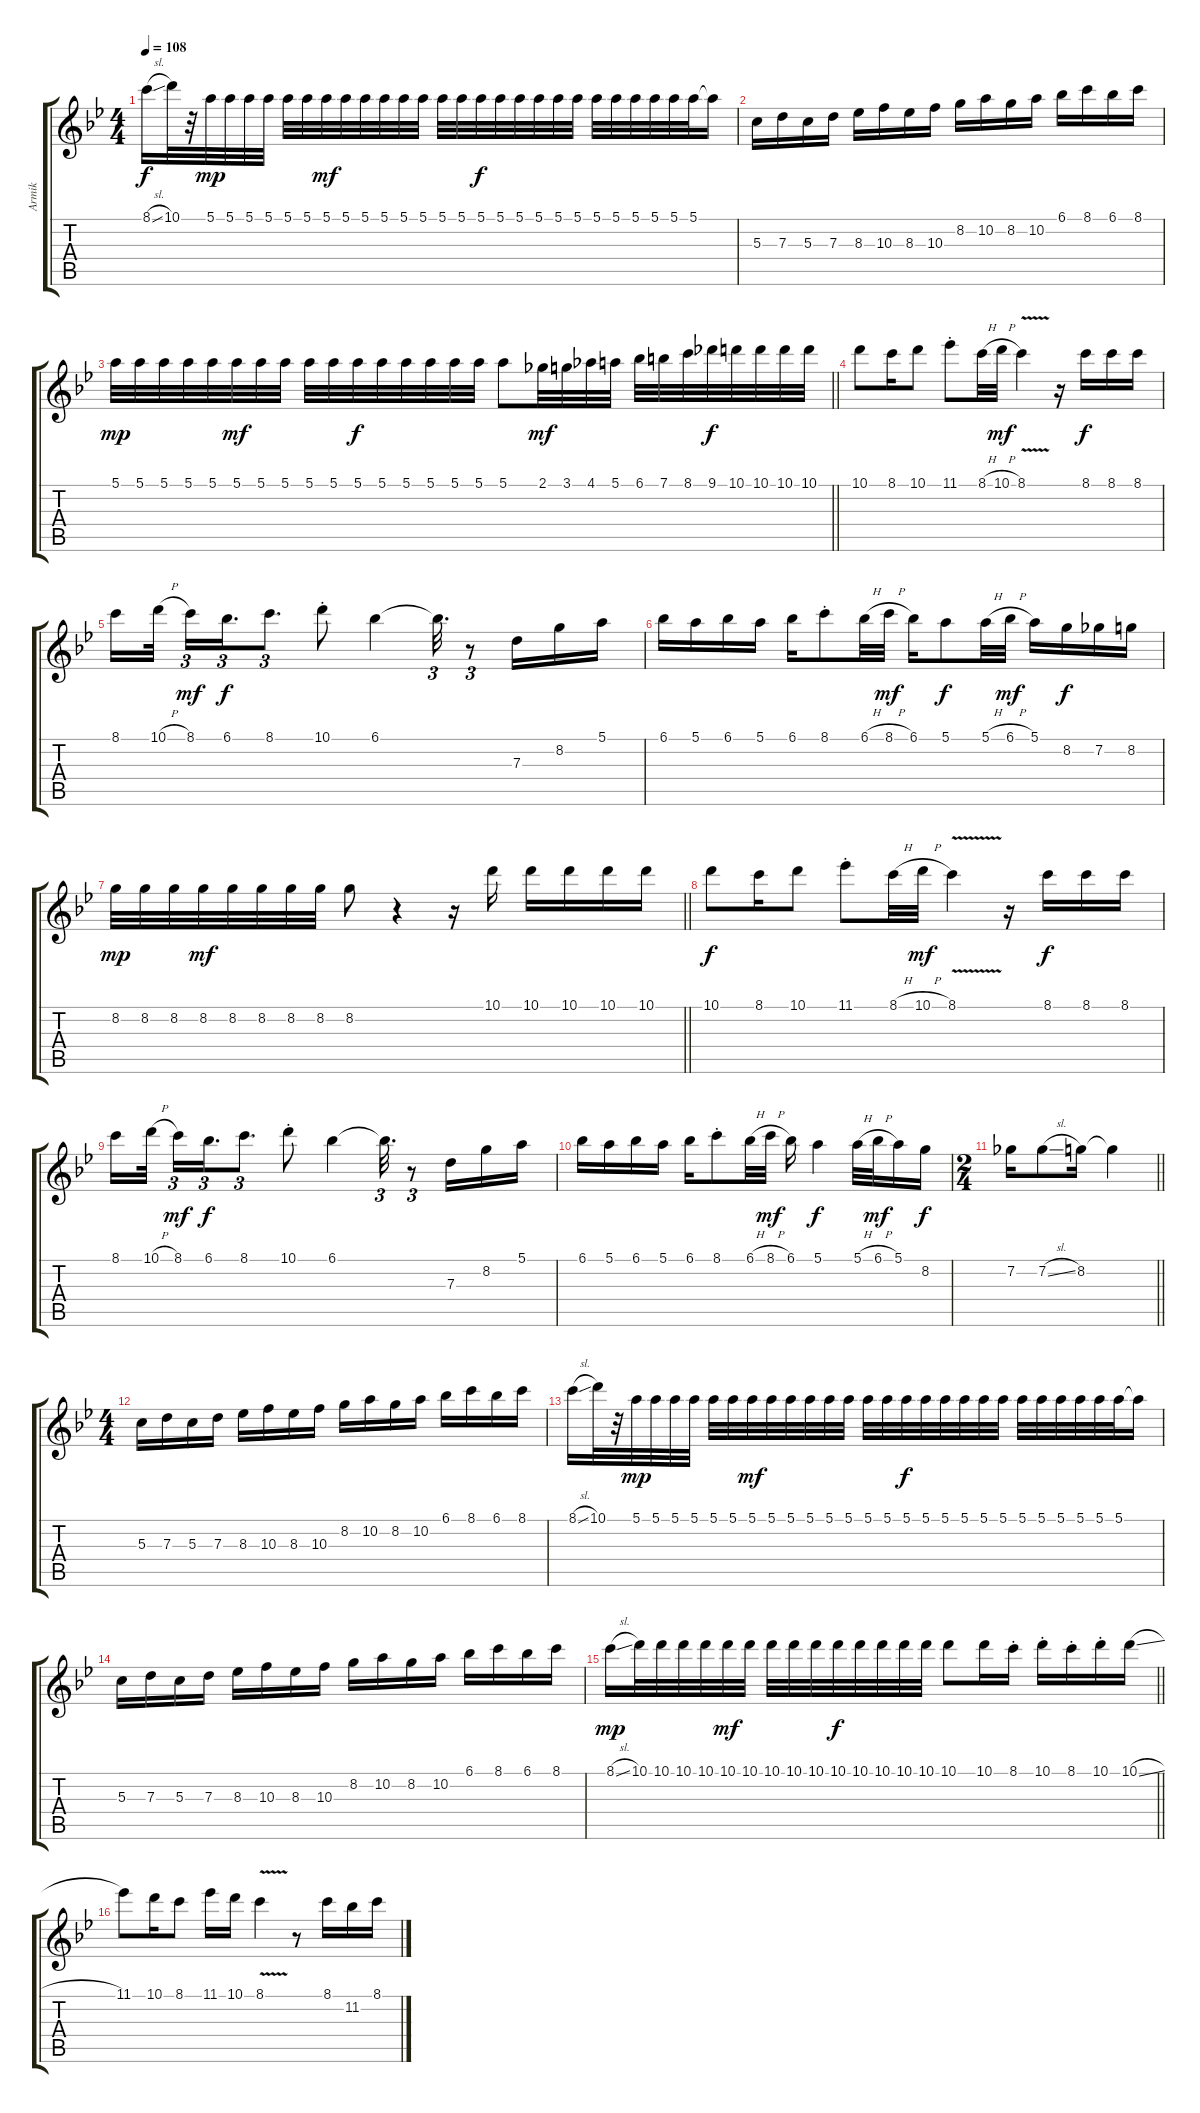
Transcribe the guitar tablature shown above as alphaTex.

\track ("Armik" "Armik") {instrument acousticguitarnylon}
\staff {score tabs}
\tuning (E4 B3 G3 D3 A2 E2) {hide}
\ts (4 4)
\tempo 108
\clef g2
\ks gminor
8.1{sl}.16{dy f} 10.1.32 r.32 5.1.32{dy mp} 5.1.32 5.1.32 5.1.32 5.1.32 5.1.32 5.1.32{dy mf} 5.1.32 5.1.32 5.1.32 5.1.32 5.1.32 5.1.32 5.1.32 5.1.32{dy f} 5.1.32 5.1.32 5.1.32 5.1.32 5.1.32 5.1.32 5.1.32 5.1.32 5.1.32 5.1.32 5.1.32 5.1{t}.16 |
5.3.16 7.3.16 5.3.16 7.3.16 8.3.16 10.3.16 8.3.16 10.3.16 8.2.16 10.2.16 8.2.16 10.2.16 6.1.16 8.1.16 6.1.16 8.1.16 |
\barLineRight lightlight
5.1.32{dy mp} 5.1.32 5.1.32 5.1.32 5.1.32 5.1.32{dy mf} 5.1.32 5.1.32 5.1.32 5.1.32 5.1.32{dy f} 5.1.32 5.1.32 5.1.32 5.1.32 5.1.32 5.1.8 2.1.32{dy mf} 3.1.32 4.1.32 5.1.32 6.1.32 7.1.32 8.1.32 9.1.32{dy f} 10.1.32 10.1.32 10.1.32 10.1.32 |
\section ("" "")
10.1.8 8.1.16 10.1.8 11.1{st}.8 8.1{h}.32 10.1{h}.32{dy mf} 8.1{v}.4 r.16 8.1.16{dy f} 8.1.16 8.1.16 |
8.1.16 10.1{h}.32{beam splitsecondary} 8.1.16{tu (3 2) dy mf} 6.1.16{d tu (3 2) dy f} 8.1.8{d tu (3 2)} 10.1{st}.8 6.1.4 6.1{t}.32{d tu (3 2)} r.8{tu (3 2)} 7.3.16 8.2.16 5.1.16 |
6.1.16 5.1.16 6.1.16 5.1.16 6.1.16 8.1{st}.8 6.1{h}.32 8.1{h}.32{dy mf} 6.1.16 5.1.8{dy f} 5.1{h}.32 6.1{h}.32{dy mf} 5.1.16 8.2.16{dy f} 7.2.16 8.2.16 |
\barLineRight lightlight
8.2.32{dy mp} 8.2.32 8.2.32 8.2.32{dy mf} 8.2.32 8.2.32 8.2.32 8.2.32 8.2.8 r.4 r.16 10.1.16 10.1.16 10.1.16 10.1.16 10.1.16 |
10.1.8{dy f} 8.1.16 10.1.8 11.1{st}.8 8.1{h}.32 10.1{h}.32{dy mf} 8.1{v}.4 r.16 8.1.16{dy f} 8.1.16 8.1.16 |
8.1.16 10.1{h}.32{beam splitsecondary} 8.1.16{tu (3 2) dy mf} 6.1.16{d tu (3 2) dy f} 8.1.8{d tu (3 2)} 10.1{st}.8 6.1.4 6.1{t}.32{d tu (3 2)} r.8{tu (3 2)} 7.3.16 8.2.16 5.1.16 |
6.1.16 5.1.16 6.1.16 5.1.16 6.1.16 8.1{st}.8 6.1{h}.32 8.1{h}.32{dy mf} 6.1.16 5.1.4{dy f} 5.1{h}.32 6.1{h}.32{dy mf} 5.1.16 8.2.16{dy f} |
\ts (2 4)
\barLineRight lightlight
7.2.16 7.2{sl}.8 8.2.16 8.2{t}.4 |
\ts (4 4)
\section ("" "")
5.3.16 7.3.16 5.3.16 7.3.16 8.3.16 10.3.16 8.3.16 10.3.16 8.2.16 10.2.16 8.2.16 10.2.16 6.1.16 8.1.16 6.1.16 8.1.16 |
8.1{sl}.16 10.1.32 r.32 5.1.32{dy mp} 5.1.32 5.1.32 5.1.32 5.1.32 5.1.32 5.1.32{dy mf} 5.1.32 5.1.32 5.1.32 5.1.32 5.1.32 5.1.32 5.1.32 5.1.32{dy f} 5.1.32 5.1.32 5.1.32 5.1.32 5.1.32 5.1.32 5.1.32 5.1.32 5.1.32 5.1.32 5.1.32 5.1{t}.16 |
5.3.16 7.3.16 5.3.16 7.3.16 8.3.16 10.3.16 8.3.16 10.3.16 8.2.16 10.2.16 8.2.16 10.2.16 6.1.16 8.1.16 6.1.16 8.1.16 |
\barLineRight lightlight
8.1{sl}.16{dy mp} 10.1.32 10.1.32 10.1.32 10.1.32 10.1.32{dy mf} 10.1.32 10.1.32 10.1.32 10.1.32 10.1.32{dy f} 10.1.32 10.1.32 10.1.32 10.1.32 10.1.8 10.1.16 8.1{st}.16 10.1{st}.16 8.1{st}.16 10.1{st}.16 10.1{sl}.16 |
\section ("" "")
11.1.8 10.1.16 8.1.8 11.1.16 10.1.16 8.1{v}.4 r.8 8.1.16 11.2.16 8.1.16
